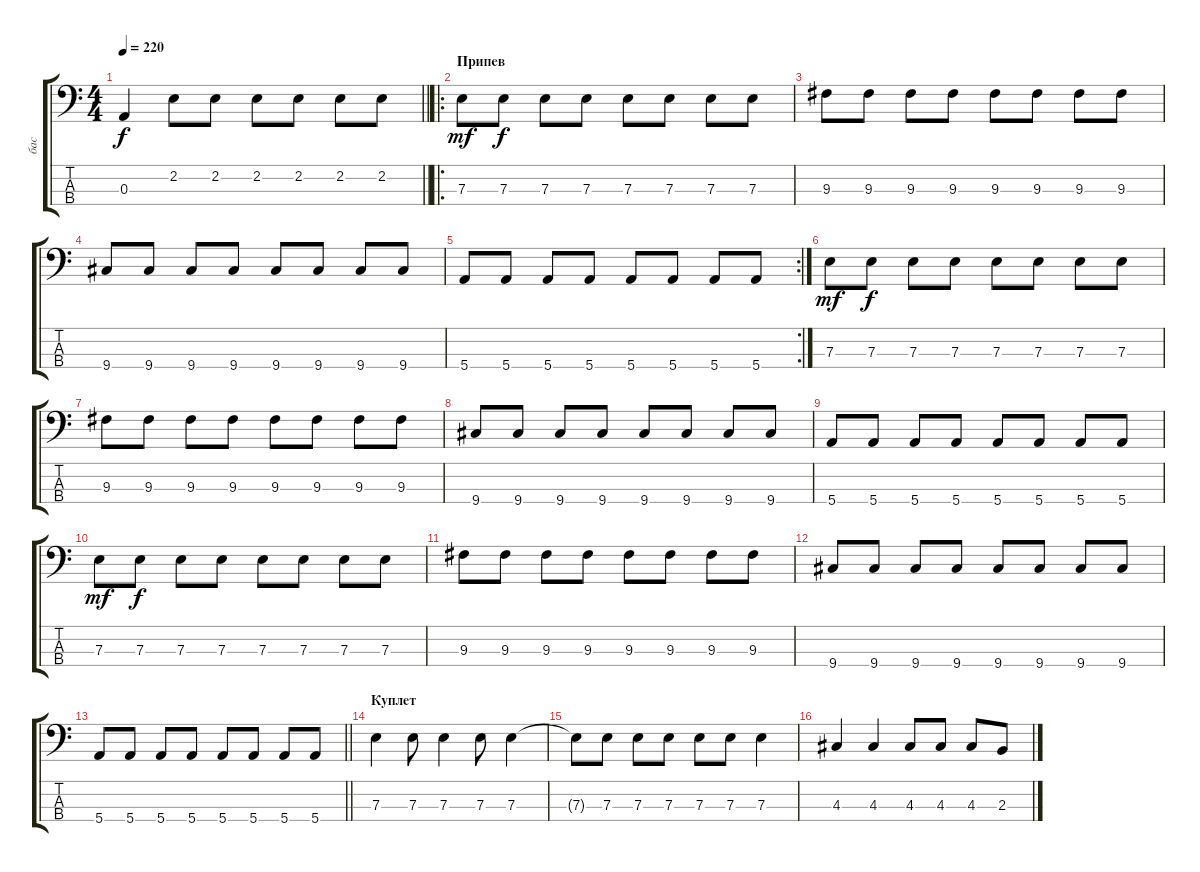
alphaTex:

\track ("бас" "бас") {instrument electricbassfinger}
\staff {score tabs}
\tuning (G2 D2 A1 E1) {hide}
\ts (4 4)
\tempo 220
\clef f4
\barLineRight lightlight
\ks c
0.3.4{dy f} 2.2.8 2.2.8 2.2.8 2.2.8 2.2.8 2.2.8 |
\ro
\section ("" "Припев")
7.3.8{dy mf} 7.3.8{dy f} 7.3.8 7.3.8 7.3.8 7.3.8 7.3.8 7.3.8 |
9.3.8 9.3.8 9.3.8 9.3.8 9.3.8 9.3.8 9.3.8 9.3.8 |
9.4.8 9.4.8 9.4.8 9.4.8 9.4.8 9.4.8 9.4.8 9.4.8 |
\rc 2
5.4.8 5.4.8 5.4.8 5.4.8 5.4.8 5.4.8 5.4.8 5.4.8 |
7.3.8{dy mf} 7.3.8{dy f} 7.3.8 7.3.8 7.3.8 7.3.8 7.3.8 7.3.8 |
9.3.8 9.3.8 9.3.8 9.3.8 9.3.8 9.3.8 9.3.8 9.3.8 |
9.4.8 9.4.8 9.4.8 9.4.8 9.4.8 9.4.8 9.4.8 9.4.8 |
5.4.8 5.4.8 5.4.8 5.4.8 5.4.8 5.4.8 5.4.8 5.4.8 |
7.3.8{dy mf} 7.3.8{dy f} 7.3.8 7.3.8 7.3.8 7.3.8 7.3.8 7.3.8 |
9.3.8 9.3.8 9.3.8 9.3.8 9.3.8 9.3.8 9.3.8 9.3.8 |
9.4.8 9.4.8 9.4.8 9.4.8 9.4.8 9.4.8 9.4.8 9.4.8 |
\barLineRight lightlight
5.4.8 5.4.8 5.4.8 5.4.8 5.4.8 5.4.8 5.4.8 5.4.8 |
\section ("" "Куплет")
7.3.4 7.3.8 7.3.4 7.3.8 7.3.4 |
7.3{t}.8 7.3.8 7.3.8 7.3.8 7.3.8 7.3.8 7.3.4 |
4.3.4 4.3.4 4.3.8 4.3.8 4.3.8 2.3.8
